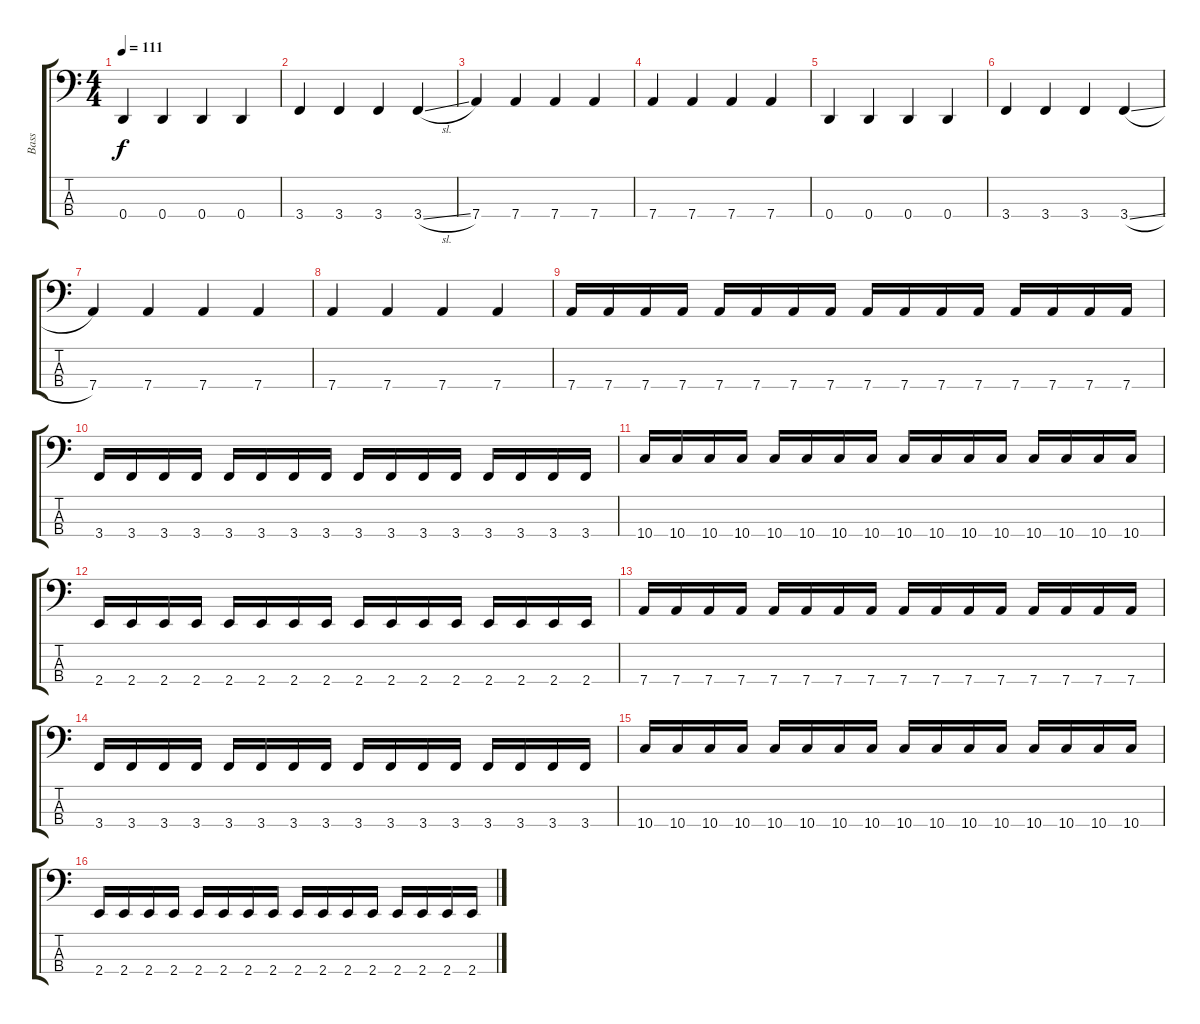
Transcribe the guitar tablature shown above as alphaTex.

\track ("Bass" "Bass") {instrument electricbasspick}
\staff {score tabs}
\tuning (F2 C2 G1 D1) {hide}
\ts (4 4)
\tempo 111
\clef f4
\ks c
0.4.4{dy f} 0.4.4 0.4.4 0.4.4 |
3.4.4 3.4.4 3.4.4 3.4{sl}.4 |
7.4.4 7.4.4 7.4.4 7.4.4 |
7.4.4 7.4.4 7.4.4 7.4.4 |
0.4.4 0.4.4 0.4.4 0.4.4 |
3.4.4 3.4.4 3.4.4 3.4{sl}.4 |
7.4.4 7.4.4 7.4.4 7.4.4 |
7.4.4 7.4.4 7.4.4 7.4.4 |
7.4.16 7.4.16 7.4.16 7.4.16 7.4.16 7.4.16 7.4.16 7.4.16 7.4.16 7.4.16 7.4.16 7.4.16 7.4.16 7.4.16 7.4.16 7.4.16 |
3.4.16 3.4.16 3.4.16 3.4.16 3.4.16 3.4.16 3.4.16 3.4.16 3.4.16 3.4.16 3.4.16 3.4.16 3.4.16 3.4.16 3.4.16 3.4.16 |
10.4.16 10.4.16 10.4.16 10.4.16 10.4.16 10.4.16 10.4.16 10.4.16 10.4.16 10.4.16 10.4.16 10.4.16 10.4.16 10.4.16 10.4.16 10.4.16 |
2.4.16 2.4.16 2.4.16 2.4.16 2.4.16 2.4.16 2.4.16 2.4.16 2.4.16 2.4.16 2.4.16 2.4.16 2.4.16 2.4.16 2.4.16 2.4.16 |
7.4.16 7.4.16 7.4.16 7.4.16 7.4.16 7.4.16 7.4.16 7.4.16 7.4.16 7.4.16 7.4.16 7.4.16 7.4.16 7.4.16 7.4.16 7.4.16 |
3.4.16 3.4.16 3.4.16 3.4.16 3.4.16 3.4.16 3.4.16 3.4.16 3.4.16 3.4.16 3.4.16 3.4.16 3.4.16 3.4.16 3.4.16 3.4.16 |
10.4.16 10.4.16 10.4.16 10.4.16 10.4.16 10.4.16 10.4.16 10.4.16 10.4.16 10.4.16 10.4.16 10.4.16 10.4.16 10.4.16 10.4.16 10.4.16 |
2.4.16 2.4.16 2.4.16 2.4.16 2.4.16 2.4.16 2.4.16 2.4.16 2.4.16 2.4.16 2.4.16 2.4.16 2.4.16 2.4.16 2.4.16 2.4.16
